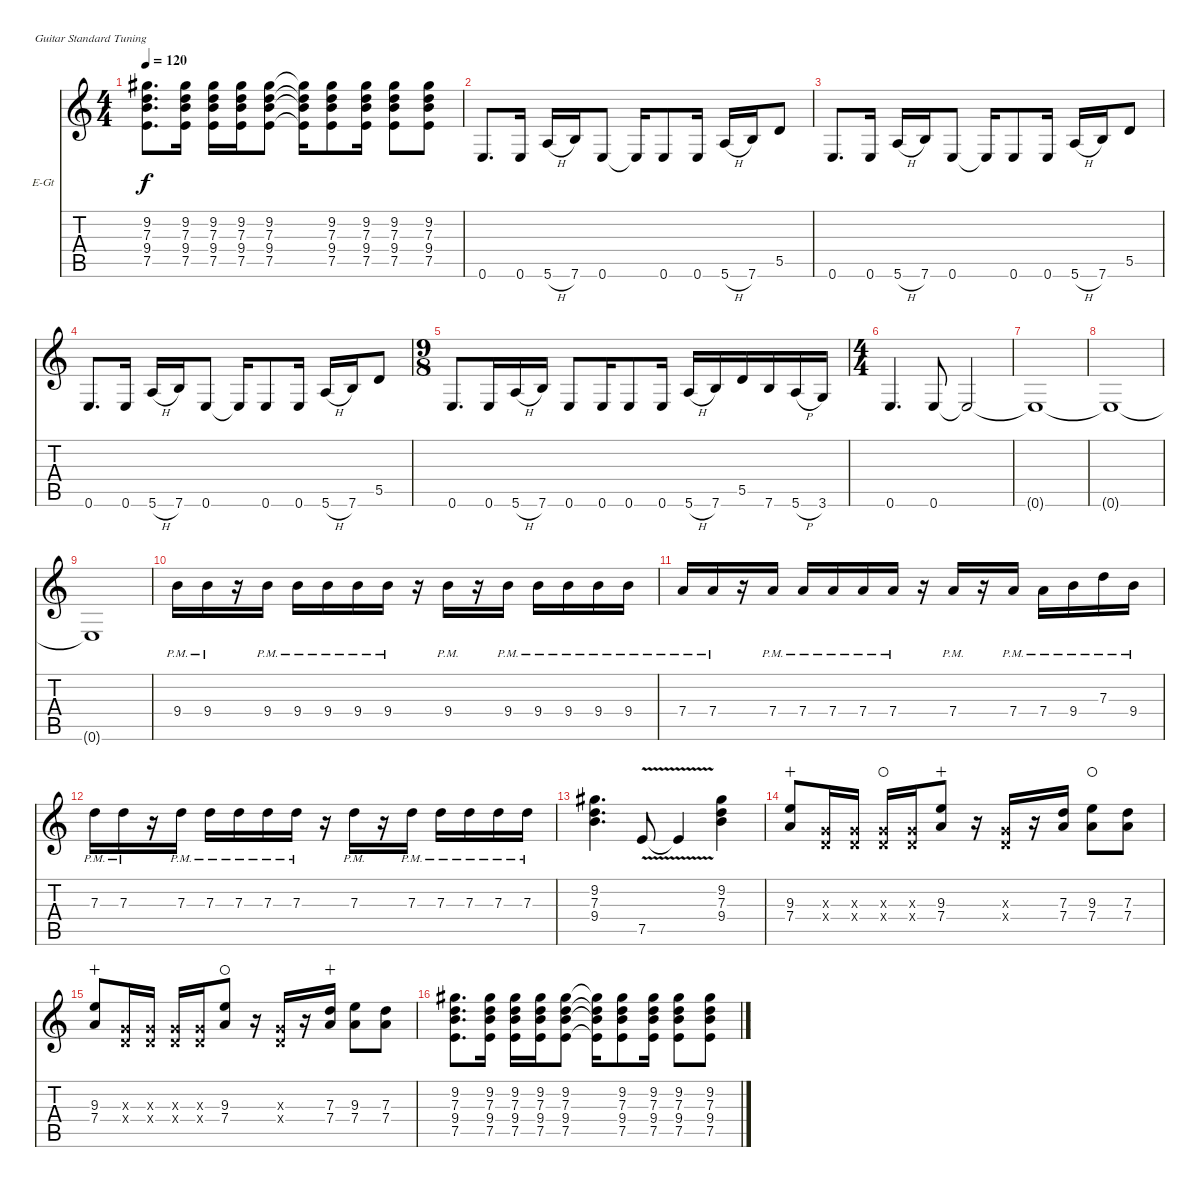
\defaultSystemsLayout 4
\bracketExtendMode nobrackets
\firstSystemTrackNameOrientation horizontal
\otherSystemsTrackNameOrientation horizontal
\track ("Stone Gossard (Drive)" "E-Gt") {instrument overdrivenguitar}
\staff {score tabs}
\tuning (E4 B3 G3 D3 A2 E2)
\ts (4 4)
\tempo 120
\clef g2
\ks c
(9.2 7.3 9.4 7.5).8{d dy f} (9.2 7.3 9.4 7.5).16 (9.2 7.3 9.4 7.5).16 (9.2 7.3 9.4 7.5).16 (9.2 7.3 9.4 7.5).8 (9.2{t} 7.3{t} 9.4{t} 7.5{t}).16 (9.2 7.3 9.4 7.5).8 (9.2 7.3 9.4 7.5).16 (9.2 7.3 9.4 7.5).8 (9.2 7.3 9.4 7.5).8 |
0.6.8{d} 0.6.16 5.6{h}.16 7.6.16 0.6.8 0.6{t}.16 0.6.8 0.6.16 5.6{h}.16 7.6.16 5.5.8 |
0.6.8{d} 0.6.16 5.6{h}.16 7.6.16 0.6.8 0.6{t}.16 0.6.8 0.6.16 5.6{h}.16 7.6.16 5.5.8 |
0.6.8{d} 0.6.16 5.6{h}.16 7.6.16 0.6.8 0.6{t}.16 0.6.8 0.6.16 5.6{h}.16 7.6.16 5.5.8 |
\ts (9 8)
0.6.8{d} 0.6.16 5.6{h}.16 7.6.16 0.6.8 0.6.16 0.6.8 0.6.16 5.6{h}.16 7.6.16 5.5.16 7.6.16 5.6{h}.16 3.6.16 |
\ts (4 4)
0.6.4{d} 0.6.8 0.6{t}.2 |
0.6{t}.1 |
0.6{t}.1 |
0.6{t}.1 |
9.4{pm}.16 9.4{pm}.16 r.16 9.4{pm}.16 9.4{pm}.16 9.4{pm}.16 9.4{pm}.16 9.4{pm}.16 r.16 9.4{pm}.16 r.16 9.4{pm}.16 9.4{pm}.16 9.4{pm}.16 9.4{pm}.16 9.4{pm}.16 |
7.4{pm}.16 7.4{pm}.16 r.16 7.4{pm}.16 7.4{pm}.16 7.4{pm}.16 7.4{pm}.16 7.4{pm}.16 r.16 7.4{pm}.16 r.16 7.4{pm}.16 7.4{pm}.16 9.4{pm}.16 7.3{pm}.16 9.4{pm}.16 |
7.3{pm}.16 7.3{pm}.16 r.16 7.3{pm}.16 7.3{pm}.16 7.3{pm}.16 7.3{pm}.16 7.3{pm}.16 r.16 7.3{pm}.16 r.16 7.3{pm}.16 7.3{pm}.16 7.3{pm}.16 7.3{pm}.16 7.3{pm}.16 |
(9.2 7.3 9.4).4{d} 7.5{v}.8 7.5{v t}.4 (9.2 7.3 9.4).4 |
(9.3 7.4).8{wahc} (0.3{x} 0.4{x}).16 (0.3{x} 0.4{x}).16 (0.3{x} 0.4{x}).16{waho} (0.3{x} 0.4{x}).16 (9.3 7.4).8{wahc} r.16 (0.3{x} 0.4{x}).16 r.16 (7.3 7.4).16 (9.3 7.4).8{waho} (7.3 7.4).8 |
(9.3 7.4).8{wahc} (0.3{x} 0.4{x}).16 (0.3{x} 0.4{x}).16 (0.3{x} 0.4{x}).16 (0.3{x} 0.4{x}).16 (9.3 7.4).8{waho} r.16 (0.3{x} 0.4{x}).16 r.16 (7.3 7.4).16{wahc} (9.3 7.4).8 (7.3 7.4).8 |
(9.2 7.3 9.4 7.5).8{d} (9.2 7.3 9.4 7.5).16 (9.2 7.3 9.4 7.5).16 (9.2 7.3 9.4 7.5).16 (9.2 7.3 9.4 7.5).8 (9.2{t} 7.3{t} 9.4{t} 7.5{t}).16 (9.2 7.3 9.4 7.5).8 (9.2 7.3 9.4 7.5).16 (9.2 7.3 9.4 7.5).8 (9.2 7.3 9.4 7.5).8
